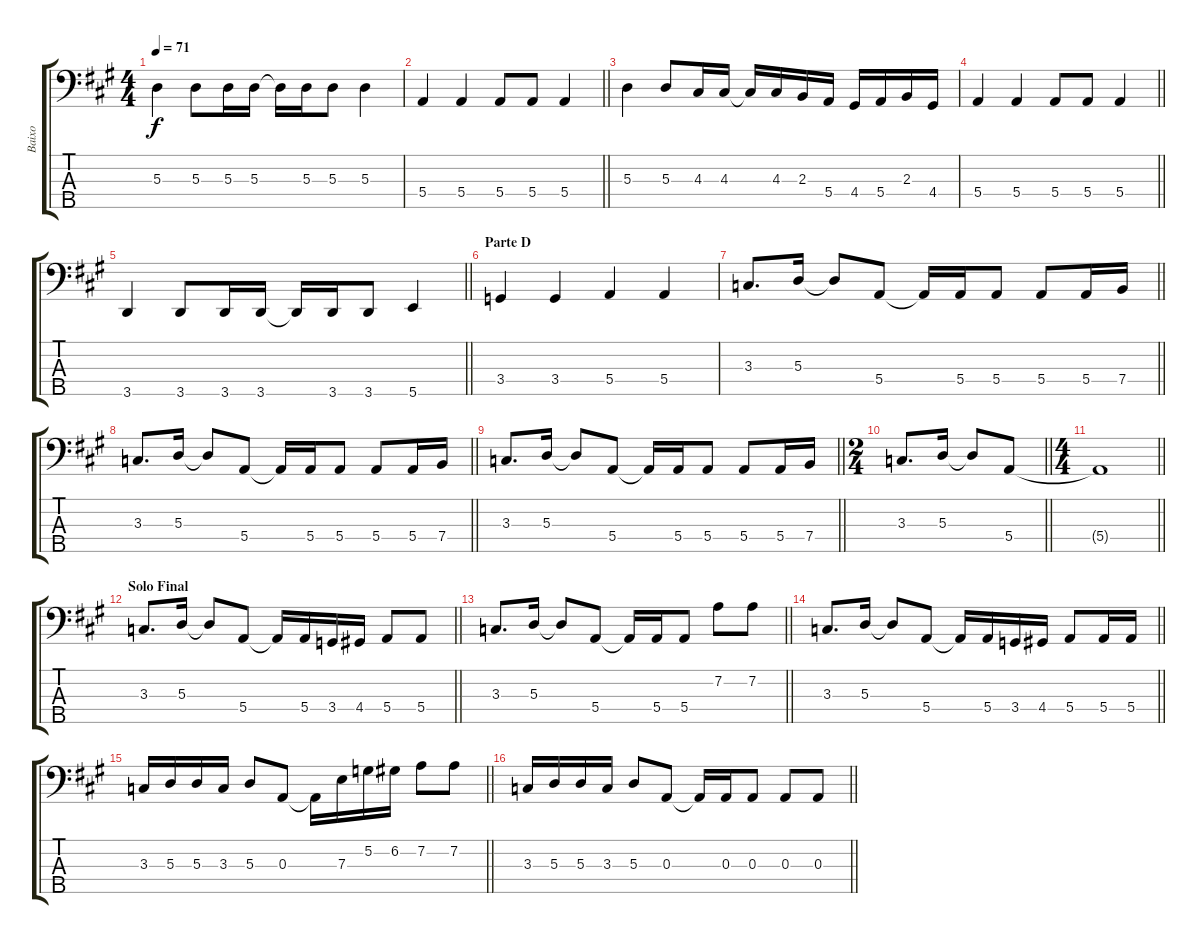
\track ("Baixo" "Baixo") {instrument electricbasspick}
\staff {score tabs}
\tuning (G2 D2 A1 E1 B0) {hide}
\ts (4 4)
\tempo 71
\clef f4
\ks a
5.3.4{dy f} 5.3.8 5.3.16 5.3.16 5.3{t}.16 5.3.16 5.3.8 5.3.4 |
\barLineRight lightlight
5.4.4 5.4.4 5.4.8 5.4.8 5.4.4 |
5.3.4 5.3.8 4.3.16 4.3.16 4.3{t}.16 4.3.16 2.3.16 5.4.16 4.4.16 5.4.16 2.3.16 4.4.16 |
\barLineRight lightlight
5.4.4 5.4.4 5.4.8 5.4.8 5.4.4 |
\barLineRight lightlight
3.5.4 3.5.8 3.5.16 3.5.16 3.5{t}.16 3.5.16 3.5.8 5.5.4 |
\section ("" "Parte D")
3.4.4 3.4.4 5.4.4 5.4.4 |
\barLineRight lightlight
3.3.8{d} 5.3.16 5.3{t}.8 5.4.8 5.4{t}.16 5.4.16 5.4.8 5.4.8 5.4.16 7.4.16 |
\barLineRight lightlight
3.3.8{d} 5.3.16 5.3{t}.8 5.4.8 5.4{t}.16 5.4.16 5.4.8 5.4.8 5.4.16 7.4.16 |
\barLineRight lightlight
3.3.8{d} 5.3.16 5.3{t}.8 5.4.8 5.4{t}.16 5.4.16 5.4.8 5.4.8 5.4.16 7.4.16 |
\ts (2 4)
\barLineRight lightlight
3.3.8{d} 5.3.16 5.3{t}.8 5.4.8 |
\ts (4 4)
\barLineRight lightlight
5.4{t}.1 |
\section ("" "Solo Final")
\barLineRight lightlight
3.3.8{d} 5.3.16 5.3{t}.8 5.4.8 5.4{t}.16 5.4.16 3.4.16 4.4.16 5.4.8 5.4.8 |
\barLineRight lightlight
3.3.8{d} 5.3.16 5.3{t}.8 5.4.8 5.4{t}.16 5.4.16 5.4.8 7.2.8 7.2.8 |
\barLineRight lightlight
3.3.8{d} 5.3.16 5.3{t}.8 5.4.8 5.4{t}.16 5.4.16 3.4.16 4.4.16 5.4.8 5.4.16 5.4.16 |
\barLineRight lightlight
3.3.16 5.3.16 5.3.16 3.3.16 5.3.8 0.3.8 0.3{t}.16 7.3.16 5.2.16 6.2.16 7.2.8 7.2.8 |
\barLineRight lightlight
3.3.16 5.3.16 5.3.16 3.3.16 5.3.8 0.3.8 0.3{t}.16 0.3.16 0.3.8 0.3.8 0.3.8
